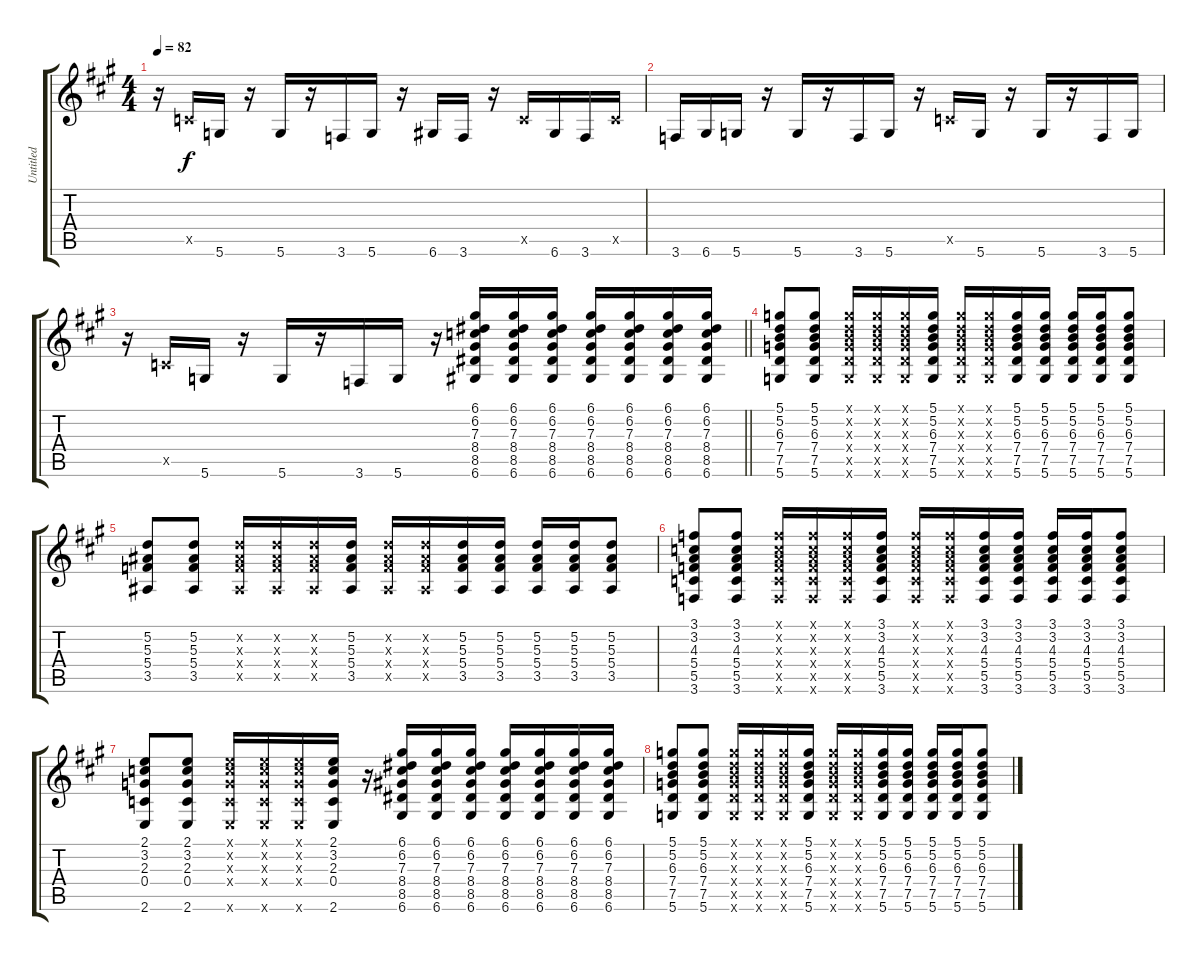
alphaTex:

\track ("Untitled" "Untitled") {instrument overdrivenguitar}
\staff {score tabs}
\tuning (D4 A3 F3 C3 G2 D2) {hide}
\ts (4 4)
\tempo 82
\clef g2
\ks a
r.16{dy f} 5.5{x}.16 5.6.16 r.16 5.6.16 r.16 3.6.16 5.6.16 r.16 6.6.16 3.6.16 r.16 5.5{x}.16 6.6.16 3.6.16 5.5{x}.16 |
3.6.16 6.6.16 5.6.16 r.16 5.6.16 r.16 3.6.16 5.6.16 r.16 5.5{x}.16 5.6.16 r.16 5.6.16 r.16 3.6.16 5.6.16 |
\barLineRight lightlight
r.16 5.5{x}.16 5.6.16 r.16 5.6.16 r.16 3.6.16 5.6.16 r.16 (6.1 6.2 7.3 8.4 8.5 6.6).16 (6.1 6.2 7.3 8.4 8.5 6.6).16 (6.1 6.2 7.3 8.4 8.5 6.6).16 (6.1 6.2 7.3 8.4 8.5 6.6).16 (6.1 6.2 7.3 8.4 8.5 6.6).16 (6.1 6.2 7.3 8.4 8.5 6.6).16 (6.1 6.2 7.3 8.4 8.5 6.6).16 |
(5.1 5.2 6.3 7.4 7.5 5.6).8 (5.1 5.2 6.3 7.4 7.5 5.6).8 (5.1{x} 5.2{x} 6.3{x} 7.4{x} 7.5{x} 5.6{x}).16 (5.1{x} 5.2{x} 6.3{x} 7.4{x} 7.5{x} 5.6{x}).16 (5.1{x} 5.2{x} 6.3{x} 7.4{x} 7.5{x} 5.6{x}).16 (5.1 5.2 6.3 7.4 7.5 5.6).16 (5.1{x} 5.2{x} 6.3{x} 7.4{x} 7.5{x} 5.6{x}).16 (5.1{x} 5.2{x} 6.3{x} 7.4{x} 7.5{x} 5.6{x}).16 (5.1 5.2 6.3 7.4 7.5 5.6).16 (5.1 5.2 6.3 7.4 7.5 5.6).16 (5.1 5.2 6.3 7.4 7.5 5.6).16 (5.1 5.2 6.3 7.4 7.5 5.6).16 (5.1 5.2 6.3 7.4 7.5 5.6).8 |
(5.2 5.3 5.4 3.5).8 (5.2 5.3 5.4 3.5).8 (5.2{x} 5.3{x} 5.4{x} 3.5{x}).16 (5.2{x} 5.3{x} 5.4{x} 3.5{x}).16 (5.2{x} 5.3{x} 5.4{x} 3.5{x}).16 (5.2 5.3 5.4 3.5).16 (5.2{x} 5.3{x} 5.4{x} 3.5{x}).16 (5.2{x} 5.3{x} 5.4{x} 3.5{x}).16 (5.2 5.3 5.4 3.5).16 (5.2 5.3 5.4 3.5).16 (5.2 5.3 5.4 3.5).16 (5.2 5.3 5.4 3.5).16 (5.2 5.3 5.4 3.5).8 |
(3.1 3.2 4.3 5.4 5.5 3.6).8 (3.1 3.2 4.3 5.4 5.5 3.6).8 (3.1{x} 3.2{x} 4.3{x} 5.4{x} 5.5{x} 3.6{x}).16 (3.1{x} 3.2{x} 4.3{x} 5.4{x} 5.5{x} 3.6{x}).16 (3.1{x} 3.2{x} 4.3{x} 5.4{x} 5.5{x} 3.6{x}).16 (3.1 3.2 4.3 5.4 5.5 3.6).16 (3.1{x} 3.2{x} 4.3{x} 5.4{x} 5.5{x} 3.6{x}).16 (3.1{x} 3.2{x} 4.3{x} 5.4{x} 5.5{x} 3.6{x}).16 (3.1 3.2 4.3 5.4 5.5 3.6).16 (3.1 3.2 4.3 5.4 5.5 3.6).16 (3.1 3.2 4.3 5.4 5.5 3.6).16 (3.1 3.2 4.3 5.4 5.5 3.6).16 (3.1 3.2 4.3 5.4 5.5 3.6).8 |
(2.1 3.2 2.3 0.4 2.6).8 (2.1 3.2 2.3 0.4 2.6).8 (2.1{x} 3.2{x} 2.3{x} 0.4{x} 2.6{x}).16 (2.1{x} 3.2{x} 2.3{x} 0.4{x} 2.6{x}).16 (2.1{x} 3.2{x} 2.3{x} 0.4{x} 2.6{x}).16 (2.1 3.2 2.3 0.4 2.6).16 r.16 (6.1 6.2 7.3 8.4 8.5 6.6).16 (6.1 6.2 7.3 8.4 8.5 6.6).16 (6.1 6.2 7.3 8.4 8.5 6.6).16 (6.1 6.2 7.3 8.4 8.5 6.6).16 (6.1 6.2 7.3 8.4 8.5 6.6).16 (6.1 6.2 7.3 8.4 8.5 6.6).16 (6.1 6.2 7.3 8.4 8.5 6.6).16 |
(5.1 5.2 6.3 7.4 7.5 5.6).8 (5.1 5.2 6.3 7.4 7.5 5.6).8 (5.1{x} 5.2{x} 6.3{x} 7.4{x} 7.5{x} 5.6{x}).16 (5.1{x} 5.2{x} 6.3{x} 7.4{x} 7.5{x} 5.6{x}).16 (5.1{x} 5.2{x} 6.3{x} 7.4{x} 7.5{x} 5.6{x}).16 (5.1 5.2 6.3 7.4 7.5 5.6).16 (5.1{x} 5.2{x} 6.3{x} 7.4{x} 7.5{x} 5.6{x}).16 (5.1{x} 5.2{x} 6.3{x} 7.4{x} 7.5{x} 5.6{x}).16 (5.1 5.2 6.3 7.4 7.5 5.6).16 (5.1 5.2 6.3 7.4 7.5 5.6).16 (5.1 5.2 6.3 7.4 7.5 5.6).16 (5.1 5.2 6.3 7.4 7.5 5.6).16 (5.1 5.2 6.3 7.4 7.5 5.6).8
